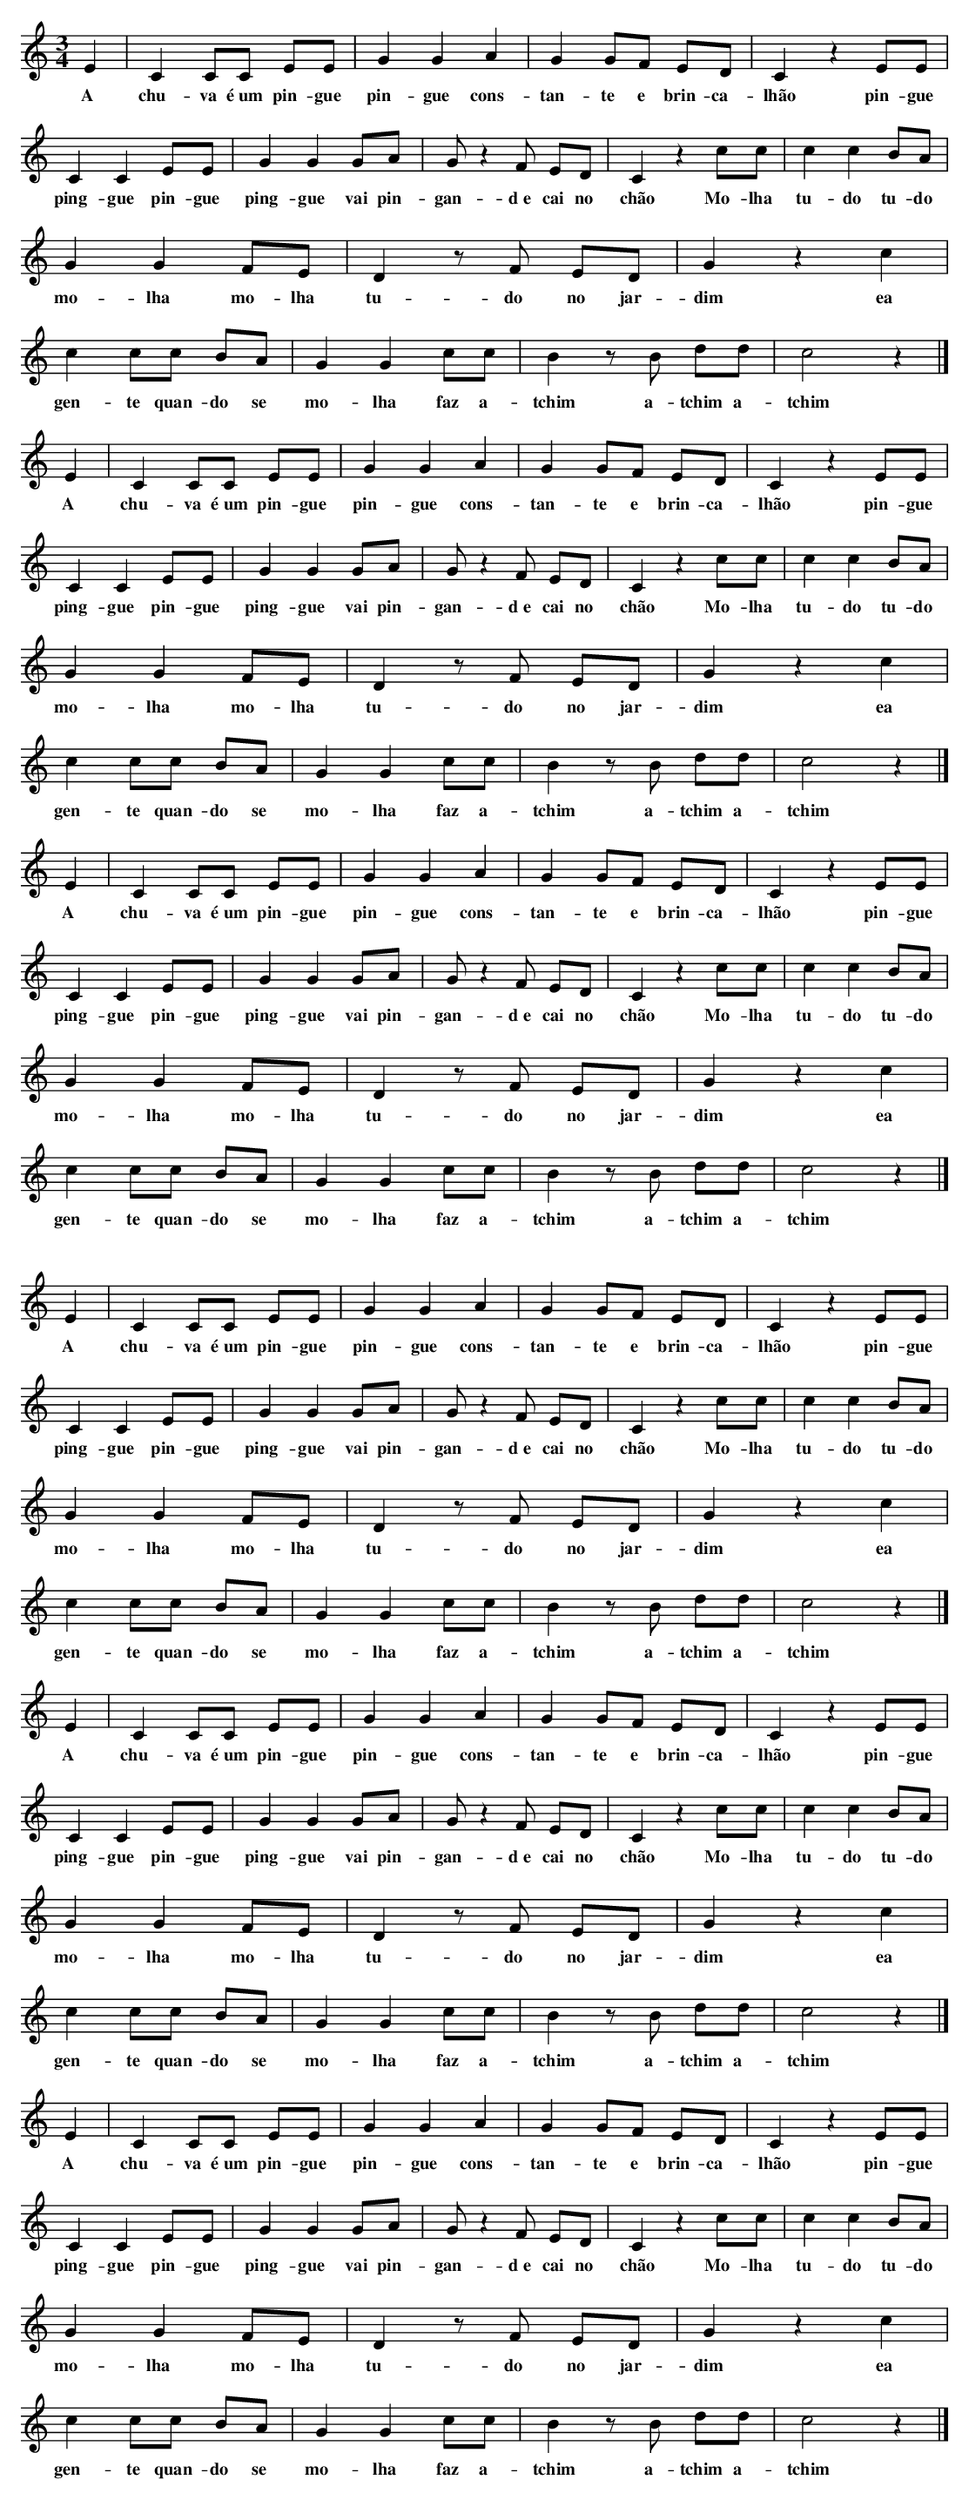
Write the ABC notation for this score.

X:1
M: 3/4
K: C
L: 1/8
E2 | C2 CC EE | G2 G2 A2 | G2 GF ED | C2 z2 EE |
w: A chu-va é~um pin-gue pin-gue cons-tan-te e brin-ca-lhão pin-gue
C2 C2 EE | G2 G2 GA | G z2 F ED | C2 z2 cc | c2 c2 BA |
w: ping-gue pin-gue ping-gue vai pin-gan-d~e cai no chão Mo-lha tu-do tu-do
G2 G2 FE | D2 z F ED | G2 z2 c2 | c2 cc BA | G2 G2 cc | B2 z B dd | c4 z2 |]
w: mo-lha mo-lha tu-do no jar-dim ea gen-te quan-do se mo-lha faz a-tchim a-tchim a-tchim
L: 1/8
E2 | C2 CC EE | G2 G2 A2 | G2 GF ED | C2 z2 EE |
w: A chu-va é~um pin-gue pin-gue cons-tan-te e brin-ca-lhão pin-gue
C2 C2 EE | G2 G2 GA | G z2 F ED | C2 z2 cc | c2 c2 BA |
w: ping-gue pin-gue ping-gue vai pin-gan-d~e cai no chão Mo-lha tu-do tu-do
G2 G2 FE | D2 z F ED | G2 z2 c2 | c2 cc BA | G2 G2 cc | B2 z B dd | c4 z2 |]
w: mo-lha mo-lha tu-do no jar-dim ea gen-te quan-do se mo-lha faz a-tchim a-tchim a-tchim
L: 1/8
E2 | C2 CC EE | G2 G2 A2 | G2 GF ED | C2 z2 EE |
w: A chu-va é~um pin-gue pin-gue cons-tan-te e brin-ca-lhão pin-gue
C2 C2 EE | G2 G2 GA | G z2 F ED | C2 z2 cc | c2 c2 BA |
w: ping-gue pin-gue ping-gue vai pin-gan-d~e cai no chão Mo-lha tu-do tu-do
G2 G2 FE | D2 z F ED | G2 z2 c2 | c2 cc BA | G2 G2 cc | B2 z B dd | c4 z2 |]
w: mo-lha mo-lha tu-do no jar-dim ea gen-te quan-do se mo-lha faz a-tchim a-tchim a-tchim
L: 1/8
E2 | C2 CC EE | G2 G2 A2 | G2 GF ED | C2 z2 EE |
w: A chu-va é~um pin-gue pin-gue cons-tan-te e brin-ca-lhão pin-gue
C2 C2 EE | G2 G2 GA | G z2 F ED | C2 z2 cc | c2 c2 BA |
w: ping-gue pin-gue ping-gue vai pin-gan-d~e cai no chão Mo-lha tu-do tu-do
G2 G2 FE | D2 z F ED | G2 z2 c2 | c2 cc BA | G2 G2 cc | B2 z B dd | c4 z2 |]
w: mo-lha mo-lha tu-do no jar-dim ea gen-te quan-do se mo-lha faz a-tchim a-tchim a-tchim
L: 1/8
E2 | C2 CC EE | G2 G2 A2 | G2 GF ED | C2 z2 EE |
w: A chu-va é~um pin-gue pin-gue cons-tan-te e brin-ca-lhão pin-gue
C2 C2 EE | G2 G2 GA | G z2 F ED | C2 z2 cc | c2 c2 BA |
w: ping-gue pin-gue ping-gue vai pin-gan-d~e cai no chão Mo-lha tu-do tu-do
G2 G2 FE | D2 z F ED | G2 z2 c2 | c2 cc BA | G2 G2 cc | B2 z B dd | c4 z2 |]
w: mo-lha mo-lha tu-do no jar-dim ea gen-te quan-do se mo-lha faz a-tchim a-tchim a-tchim
L: 1/8
E2 | C2 CC EE | G2 G2 A2 | G2 GF ED | C2 z2 EE |
w: A chu-va é~um pin-gue pin-gue cons-tan-te e brin-ca-lhão pin-gue
C2 C2 EE | G2 G2 GA | G z2 F ED | C2 z2 cc | c2 c2 BA |
w: ping-gue pin-gue ping-gue vai pin-gan-d~e cai no chão Mo-lha tu-do tu-do
G2 G2 FE | D2 z F ED | G2 z2 c2 | c2 cc BA | G2 G2 cc | B2 z B dd | c4 z2 |]
w: mo-lha mo-lha tu-do no jar-dim ea gen-te quan-do se mo-lha faz a-tchim a-tchim a-tchim
